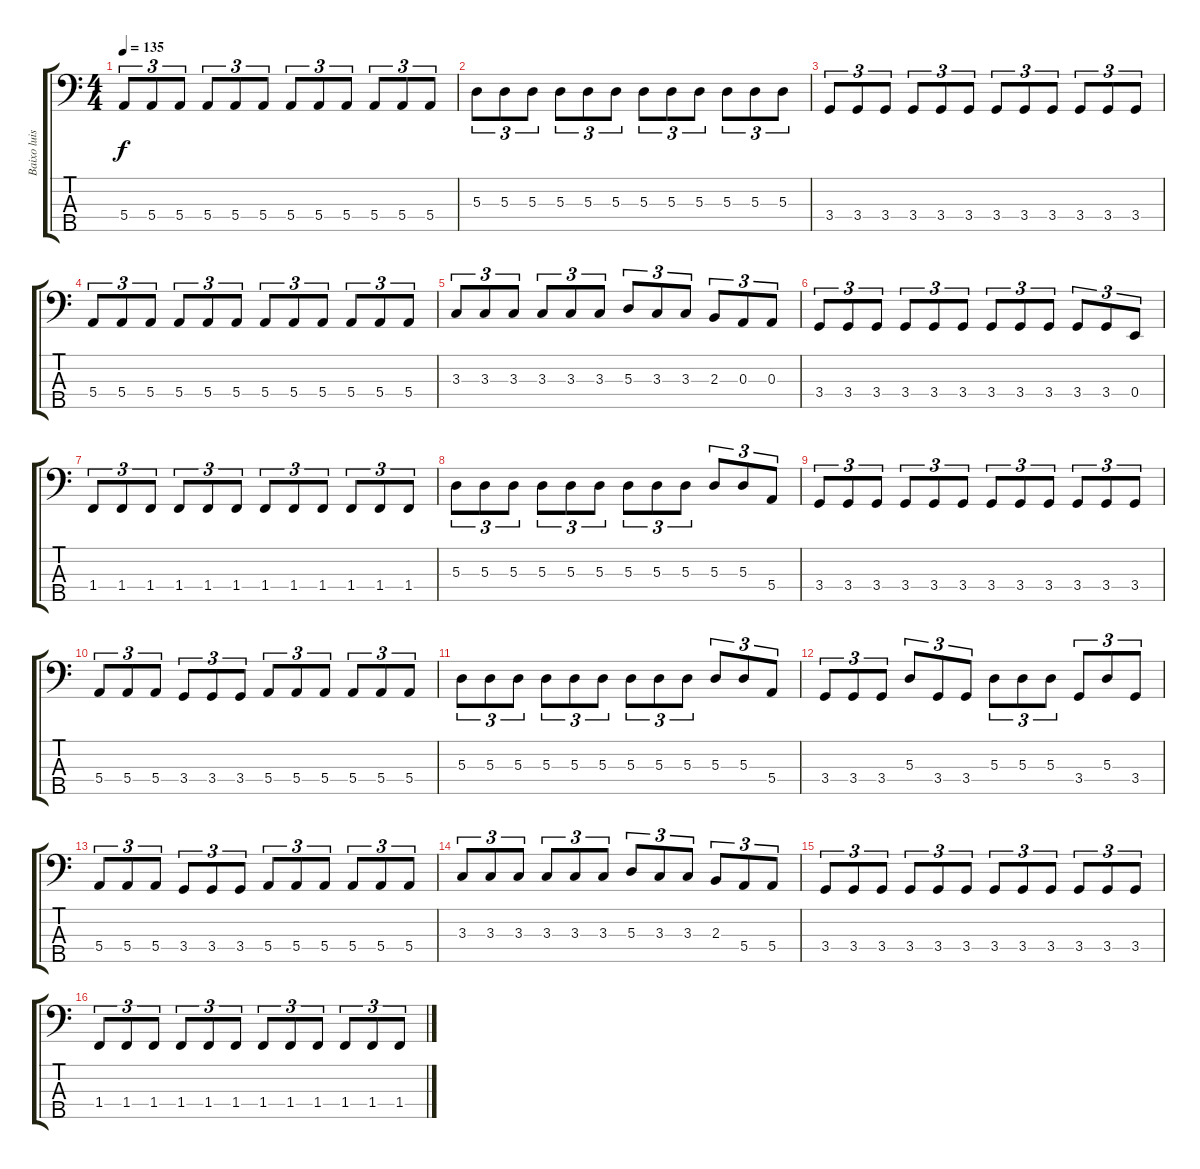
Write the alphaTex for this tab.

\track ("Baixo luis" "Baixo luis") {instrument electricbassfinger}
\staff {score tabs}
\tuning (G2 D2 A1 E1 B0) {hide}
\ts (4 4)
\tempo 135
\clef f4
\ks c
5.4.8{tu (3 2) dy f} 5.4.8{tu (3 2)} 5.4.8{tu (3 2)} 5.4.8{tu (3 2)} 5.4.8{tu (3 2)} 5.4.8{tu (3 2)} 5.4.8{tu (3 2)} 5.4.8{tu (3 2)} 5.4.8{tu (3 2)} 5.4.8{tu (3 2)} 5.4.8{tu (3 2)} 5.4.8{tu (3 2)} |
5.3.8{tu (3 2)} 5.3.8{tu (3 2)} 5.3.8{tu (3 2)} 5.3.8{tu (3 2)} 5.3.8{tu (3 2)} 5.3.8{tu (3 2)} 5.3.8{tu (3 2)} 5.3.8{tu (3 2)} 5.3.8{tu (3 2)} 5.3.8{tu (3 2)} 5.3.8{tu (3 2)} 5.3.8{tu (3 2)} |
3.4.8{tu (3 2)} 3.4.8{tu (3 2)} 3.4.8{tu (3 2)} 3.4.8{tu (3 2)} 3.4.8{tu (3 2)} 3.4.8{tu (3 2)} 3.4.8{tu (3 2)} 3.4.8{tu (3 2)} 3.4.8{tu (3 2)} 3.4.8{tu (3 2)} 3.4.8{tu (3 2)} 3.4.8{tu (3 2)} |
5.4.8{tu (3 2)} 5.4.8{tu (3 2)} 5.4.8{tu (3 2)} 5.4.8{tu (3 2)} 5.4.8{tu (3 2)} 5.4.8{tu (3 2)} 5.4.8{tu (3 2)} 5.4.8{tu (3 2)} 5.4.8{tu (3 2)} 5.4.8{tu (3 2)} 5.4.8{tu (3 2)} 5.4.8{tu (3 2)} |
3.3.8{tu (3 2)} 3.3.8{tu (3 2)} 3.3.8{tu (3 2)} 3.3.8{tu (3 2)} 3.3.8{tu (3 2)} 3.3.8{tu (3 2)} 5.3.8{tu (3 2)} 3.3.8{tu (3 2)} 3.3.8{tu (3 2)} 2.3.8{tu (3 2)} 0.3.8{tu (3 2)} 0.3.8{tu (3 2)} |
3.4.8{tu (3 2)} 3.4.8{tu (3 2)} 3.4.8{tu (3 2)} 3.4.8{tu (3 2)} 3.4.8{tu (3 2)} 3.4.8{tu (3 2)} 3.4.8{tu (3 2)} 3.4.8{tu (3 2)} 3.4.8{tu (3 2)} 3.4.8{tu (3 2)} 3.4.8{tu (3 2)} 0.4.8{tu (3 2)} |
1.4.8{tu (3 2)} 1.4.8{tu (3 2)} 1.4.8{tu (3 2)} 1.4.8{tu (3 2)} 1.4.8{tu (3 2)} 1.4.8{tu (3 2)} 1.4.8{tu (3 2)} 1.4.8{tu (3 2)} 1.4.8{tu (3 2)} 1.4.8{tu (3 2)} 1.4.8{tu (3 2)} 1.4.8{tu (3 2)} |
5.3.8{tu (3 2)} 5.3.8{tu (3 2)} 5.3.8{tu (3 2)} 5.3.8{tu (3 2)} 5.3.8{tu (3 2)} 5.3.8{tu (3 2)} 5.3.8{tu (3 2)} 5.3.8{tu (3 2)} 5.3.8{tu (3 2)} 5.3.8{tu (3 2)} 5.3.8{tu (3 2)} 5.4.8{tu (3 2)} |
3.4.8{tu (3 2)} 3.4.8{tu (3 2)} 3.4.8{tu (3 2)} 3.4.8{tu (3 2)} 3.4.8{tu (3 2)} 3.4.8{tu (3 2)} 3.4.8{tu (3 2)} 3.4.8{tu (3 2)} 3.4.8{tu (3 2)} 3.4.8{tu (3 2)} 3.4.8{tu (3 2)} 3.4.8{tu (3 2)} |
5.4.8{tu (3 2)} 5.4.8{tu (3 2)} 5.4.8{tu (3 2)} 3.4.8{tu (3 2)} 3.4.8{tu (3 2)} 3.4.8{tu (3 2)} 5.4.8{tu (3 2)} 5.4.8{tu (3 2)} 5.4.8{tu (3 2)} 5.4.8{tu (3 2)} 5.4.8{tu (3 2)} 5.4.8{tu (3 2)} |
5.3.8{tu (3 2)} 5.3.8{tu (3 2)} 5.3.8{tu (3 2)} 5.3.8{tu (3 2)} 5.3.8{tu (3 2)} 5.3.8{tu (3 2)} 5.3.8{tu (3 2)} 5.3.8{tu (3 2)} 5.3.8{tu (3 2)} 5.3.8{tu (3 2)} 5.3.8{tu (3 2)} 5.4.8{tu (3 2)} |
3.4.8{tu (3 2)} 3.4.8{tu (3 2)} 3.4.8{tu (3 2)} 5.3.8{tu (3 2)} 3.4.8{tu (3 2)} 3.4.8{tu (3 2)} 5.3.8{tu (3 2)} 5.3.8{tu (3 2)} 5.3.8{tu (3 2)} 3.4.8{tu (3 2)} 5.3.8{tu (3 2)} 3.4.8{tu (3 2)} |
5.4.8{tu (3 2)} 5.4.8{tu (3 2)} 5.4.8{tu (3 2)} 3.4.8{tu (3 2)} 3.4.8{tu (3 2)} 3.4.8{tu (3 2)} 5.4.8{tu (3 2)} 5.4.8{tu (3 2)} 5.4.8{tu (3 2)} 5.4.8{tu (3 2)} 5.4.8{tu (3 2)} 5.4.8{tu (3 2)} |
3.3.8{tu (3 2)} 3.3.8{tu (3 2)} 3.3.8{tu (3 2)} 3.3.8{tu (3 2)} 3.3.8{tu (3 2)} 3.3.8{tu (3 2)} 5.3.8{tu (3 2)} 3.3.8{tu (3 2)} 3.3.8{tu (3 2)} 2.3.8{tu (3 2)} 5.4.8{tu (3 2)} 5.4.8{tu (3 2)} |
3.4.8{tu (3 2)} 3.4.8{tu (3 2)} 3.4.8{tu (3 2)} 3.4.8{tu (3 2)} 3.4.8{tu (3 2)} 3.4.8{tu (3 2)} 3.4.8{tu (3 2)} 3.4.8{tu (3 2)} 3.4.8{tu (3 2)} 3.4.8{tu (3 2)} 3.4.8{tu (3 2)} 3.4.8{tu (3 2)} |
1.4.8{tu (3 2)} 1.4.8{tu (3 2)} 1.4.8{tu (3 2)} 1.4.8{tu (3 2)} 1.4.8{tu (3 2)} 1.4.8{tu (3 2)} 1.4.8{tu (3 2)} 1.4.8{tu (3 2)} 1.4.8{tu (3 2)} 1.4.8{tu (3 2)} 1.4.8{tu (3 2)} 1.4.8{tu (3 2)}
